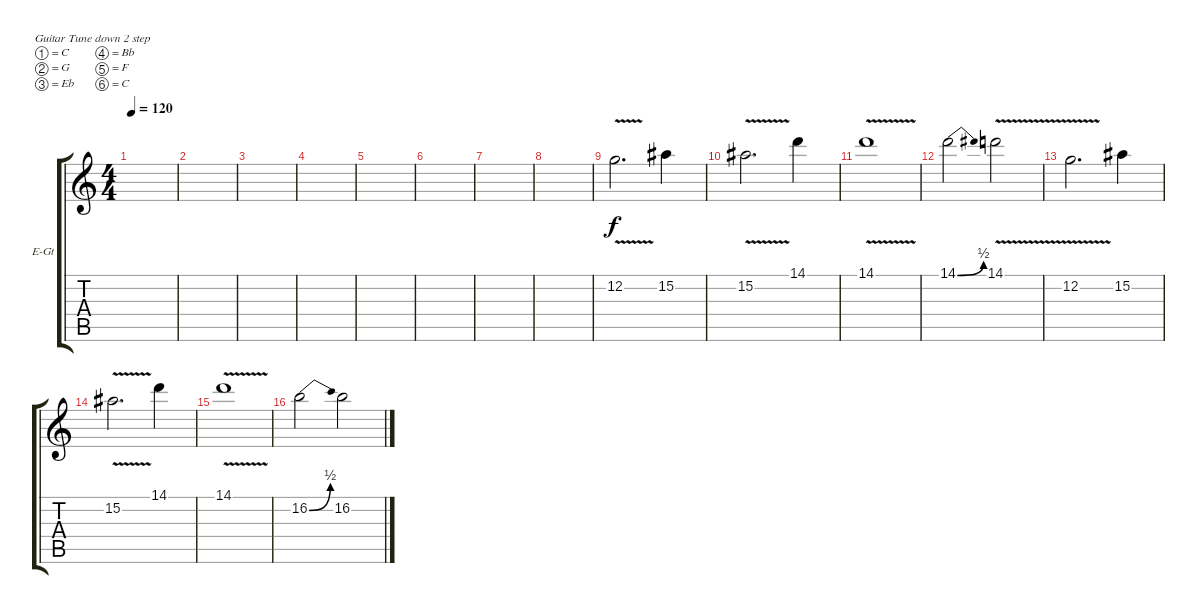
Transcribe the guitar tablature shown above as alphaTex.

\bracketExtendMode groupsimilarinstruments
\firstSystemTrackNameOrientation horizontal
\otherSystemsTrackNameOrientation horizontal
\track ("Electric Guitar" "E-Gt") {instrument distortionguitar}
\staff {score tabs}
\tuning (C4 G3 Eb3 Bb2 F2 C2)
\ts (4 4)
\tempo 120
\clef g2
\scale
0.333333
\ks c
|
\scale
0.333333 |
\scale
0.333333 |
\scale
0.333333 |
\scale
0.333333 |
\scale
0.333333 |
\scale
0.333333 |
\scale
0.333333 |
\scale
0.333333 12.2{v}.2{d} 15.2.4 |
\scale
0.333333 15.2{v}.2{d} 14.1.4 |
\scale
0.333333 14.1{v}.1 |
\scale
0.333333 14.1{be (bend 0 0 15 2)}.2 14.1{v}.2 |
\scale
0.333333 12.2{v}.2{d} 15.2.4 |
\scale
0.333333 15.2{v}.2{d} 14.1.4 |
14.1{v}.1 |
16.2{be (bend 0 0 15 2)}.2 16.2.2
